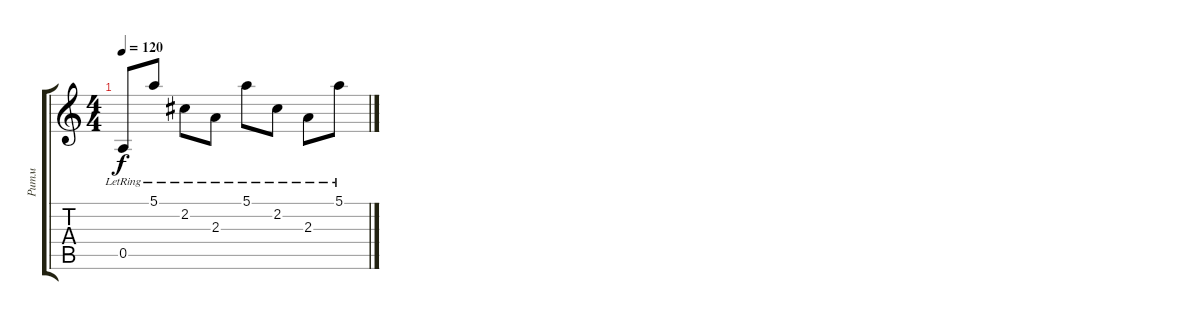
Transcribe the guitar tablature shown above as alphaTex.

\track ("Ритм" "Ритм") {instrument acousticguitarsteel}
\staff {score tabs}
\tuning (E4 B3 G3 D3 A2 E2) {hide}
\ts (4 4)
\tempo 120
\clef g2
\ks c
0.5{lr}.8{dy f} 5.1{lr}.8 2.2{lr}.8 2.3{lr}.8 5.1{lr}.8 2.2{lr}.8 2.3{lr}.8 5.1{lr}.8
